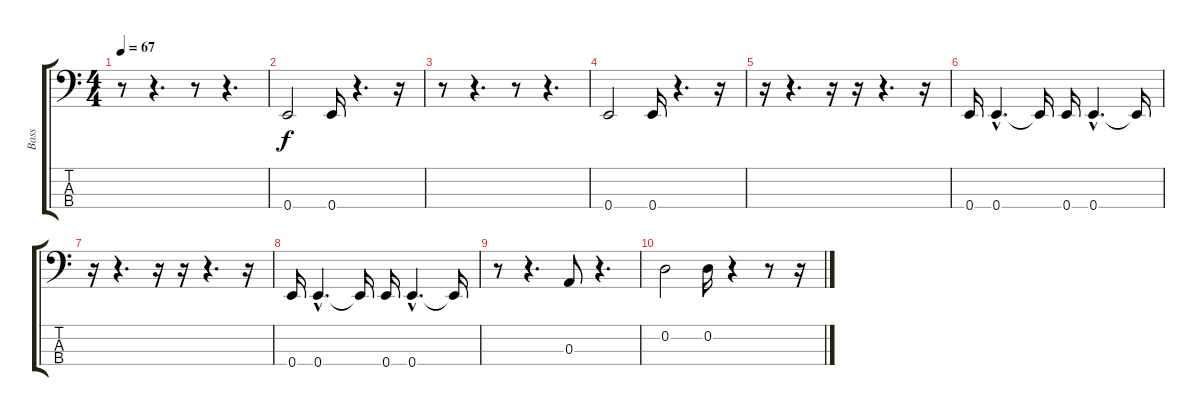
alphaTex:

\track ("Bass" "Bass") {instrument electricbasspick}
\staff {score tabs}
\tuning (G2 D2 A1 E1) {hide}
\ts (4 4)
\tempo 67
\clef f4
\ks c
r.8{dy f} r.4{d} r.8 r.4{d} |
0.4.2 0.4.16 r.4{d} r.16 |
r.8 r.4{d} r.8 r.4{d} |
0.4.2 0.4.16 r.4{d} r.16 |
r.16 r.4{d} r.16 r.16 r.4{d} r.16 |
0.4.16 0.4{hac}.4{d} 0.4{t}.16 0.4.16 0.4{hac}.4{d} 0.4{t}.16 |
r.16 r.4{d} r.16 r.16 r.4{d} r.16 |
0.4.16 0.4{hac}.4{d} 0.4{t}.16 0.4.16 0.4{hac}.4{d} 0.4{t}.16 |
r.8 r.4{d} 0.3.8 r.4{d} |
0.2.2 0.2.16 r.4 r.8 r.16
